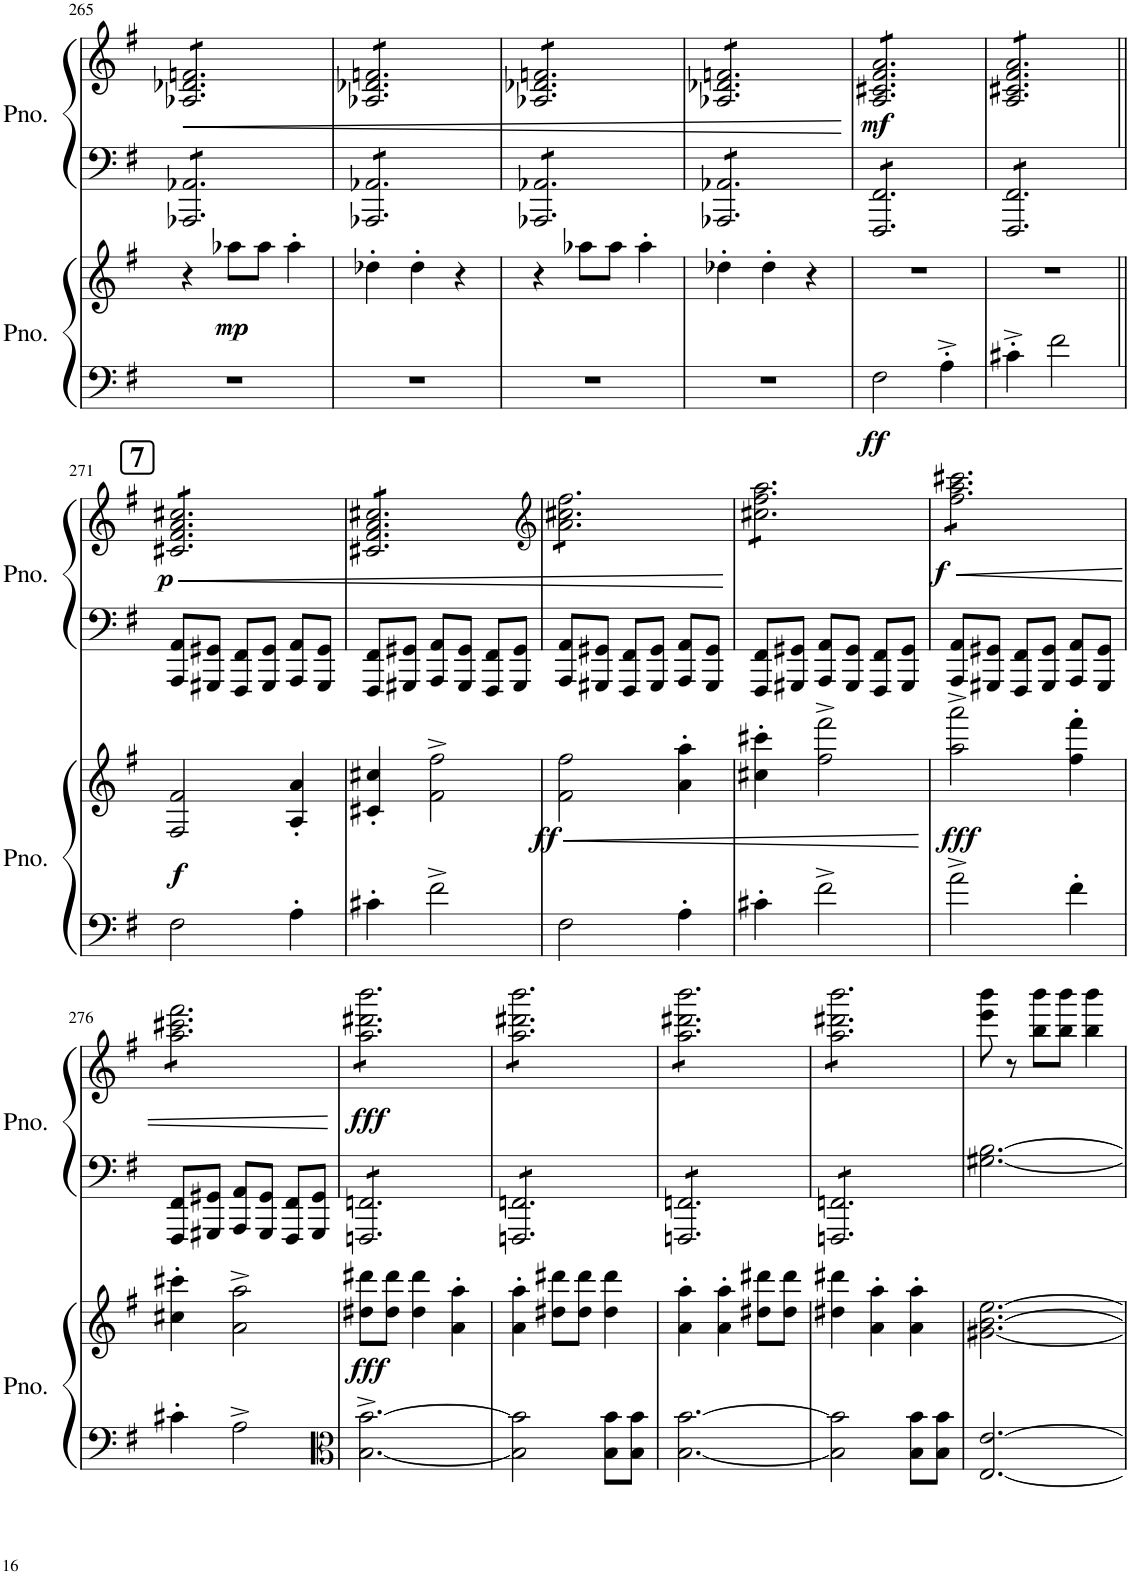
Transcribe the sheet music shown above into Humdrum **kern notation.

**kern	**kern	**dynam	**kern	**kern	**dynam
*part2	*part2	*part2	*part1	*part1	*part1
*staff4	*staff3	*staff3/4	*staff2	*staff1	*staff1/2
*I"Piano	*	*	*I"Piano	*	*
*I'Pno.	*	*	*I'Pno.	*	*
!!LO:PB:g=z
*clefF4	*clefG2	*	*clefF4	*clefG2	*
*k[f#]	*k[f#]	*	*k[f#]	*k[f#]	*
*M3/4	*M3/4	*	*M3/4	*M3/4	*
=265	=265	=265	=265	=265	=265
!	!	!	!	!	!LO:HP:b
*	*	*	*tremolo	*	*
*	*	*	*	*tremolo	*
2.r	4r	.	8AAA-X/ 8AA-X/L	8A-X/ 8d-X/ 8fn/L	<
.	.	.	8AAA-X/ 8AA-X/	8A-X/ 8d-X/ 8fn/	.
!	!	!LO:DY:b	!	!	!
.	8aa-X\L	mp	8AAA-X/ 8AA-X/	8A-X/ 8d-X/ 8fn/	.
.	8aa-\J	.	8AAA-X/ 8AA-X/	8A-X/ 8d-X/ 8fn/	.
.	4aa-'\	.	8AAA-X/ 8AA-X/	8A-X/ 8d-X/ 8fn/	.
.	.	.	8AAA-X/ 8AA-X/J	8A-X/ 8d-X/ 8fn/J	.
=266	=266	=266	=266	=266	=266
2.r	4dd-X'\	.	8AAA-X/ 8AA-X/L	8A-X/ 8d-X/ 8fn/L	.
.	.	.	8AAA-X/ 8AA-X/	8A-X/ 8d-X/ 8fn/	.
.	4dd-'\	.	8AAA-X/ 8AA-X/	8A-X/ 8d-X/ 8fn/	.
.	.	.	8AAA-X/ 8AA-X/	8A-X/ 8d-X/ 8fn/	.
.	4r	.	8AAA-X/ 8AA-X/	8A-X/ 8d-X/ 8fn/	.
.	.	.	8AAA-X/ 8AA-X/J	8A-X/ 8d-X/ 8fn/J	.
=267	=267	=267	=267	=267	=267
2.r	4r	.	8AAA-X/ 8AA-X/L	8A-X/ 8d-X/ 8fn/L	.
.	.	.	8AAA-X/ 8AA-X/	8A-X/ 8d-X/ 8fn/	.
.	8aa-X\L	.	8AAA-X/ 8AA-X/	8A-X/ 8d-X/ 8fn/	.
.	8aa-\J	.	8AAA-X/ 8AA-X/	8A-X/ 8d-X/ 8fn/	.
.	4aa-'\	.	8AAA-X/ 8AA-X/	8A-X/ 8d-X/ 8fn/	.
.	.	.	8AAA-X/ 8AA-X/J	8A-X/ 8d-X/ 8fn/J	.
=268	=268	=268	=268	=268	=268
2.r	4dd-X'\	.	8AAA-X/ 8AA-X/L	8A-X/ 8d-X/ 8fn/L	.
.	.	.	8AAA-X/ 8AA-X/	8A-X/ 8d-X/ 8fn/	.
.	4dd-'\	.	8AAA-X/ 8AA-X/	8A-X/ 8d-X/ 8fn/	.
.	.	.	8AAA-X/ 8AA-X/	8A-X/ 8d-X/ 8fn/	.
.	4r	.	8AAA-X/ 8AA-X/	8A-X/ 8d-X/ 8fn/	.
.	.	.	8AAA-X/ 8AA-X/J	8A-X/ 8d-X/ 8fn/J	.
.	.	.	.	.	[
=269	=269	=269	=269	=269	=269
!	!	!LO:DY:b=2	!	!	!LO:DY:b
2F#^\	2.r	ff	8FFF#/ 8FF#/L	8A/ 8c#X/ 8f#/ 8a/L	mf
.	.	.	8FFF#/ 8FF#/	8A/ 8c#X/ 8f#/ 8a/	.
.	.	.	8FFF#/ 8FF#/	8A/ 8c#X/ 8f#/ 8a/	.
.	.	.	8FFF#/ 8FF#/	8A/ 8c#X/ 8f#/ 8a/	.
4A'^\	.	.	8FFF#/ 8FF#/	8A/ 8c#X/ 8f#/ 8a/	.
.	.	.	8FFF#/ 8FF#/J	8A/ 8c#X/ 8f#/ 8a/J	.
=270	=270	=270	=270	=270	=270
4c#X'^\	2.r	.	8FFF#/ 8FF#/L	8A/ 8c#X/ 8f#/ 8a/L	.
.	.	.	8FFF#/ 8FF#/	8A/ 8c#X/ 8f#/ 8a/	.
2f#^\	.	.	8FFF#/ 8FF#/	8A/ 8c#X/ 8f#/ 8a/	.
.	.	.	8FFF#/ 8FF#/	8A/ 8c#X/ 8f#/ 8a/	.
.	.	.	8FFF#/ 8FF#/	8A/ 8c#X/ 8f#/ 8a/	.
.	.	.	8FFF#/ 8FF#/J	8A/ 8c#X/ 8f#/ 8a/J	.
*	*	*	*Xtremolo	*	*
!!LO:LB:g=z
!!LO:REH:place=s1:a:B:cj:fs=14:t=7
=271||	=271||	=271||	=271||	=271||	=271||
!	!	!LO:DY:b	!	!	!LO:HP:b
!	!	!	!	!	!LO:DY:n=1:b
2F#\	2F#/ 2f#/	f	8AAA/^ 8AA/^L	8c#X/ 8f#/ 8a/ 8cc#X/L	< p
.	.	.	8GGG#X/ 8GG#X/J	8c#X/ 8f#/ 8a/ 8cc#X/	.
.	.	.	8FFF#/ 8FF#/L	8c#X/ 8f#/ 8a/ 8cc#X/	.
.	.	.	8GGG#/ 8GG#/J	8c#X/ 8f#/ 8a/ 8cc#X/	.
4A'\	4A/' 4a/'	.	8AAA/ 8AA/L	8c#X/ 8f#/ 8a/ 8cc#X/	.
.	.	.	8GGG#/ 8GG#/J	8c#X/ 8f#/ 8a/ 8cc#X/J	.
=272	=272	=272	=272	=272	=272
4c#X'\	4c#X/' 4cc#X/'	.	8FFF#/ 8FF#/L	8c#X/ 8f#/ 8a/ 8cc#X/L	.
.	.	.	8GGG#X/ 8GG#X/J	8c#X/ 8f#/ 8a/ 8cc#X/	.
2f#^\	2f#\^ 2ff#\^	.	8AAA/ 8AA/L	8c#X/ 8f#/ 8a/ 8cc#X/	.
.	.	.	8GGG#/ 8GG#/J	8c#X/ 8f#/ 8a/ 8cc#X/	.
.	.	.	8FFF#/ 8FF#/L	8c#X/ 8f#/ 8a/ 8cc#X/	.
.	.	.	8GGG#/ 8GG#/J	8c#X/ 8f#/ 8a/ 8cc#X/J	.
=273	=273	=273	=273	=273	=273
*	*	*	*	*clefG2	*
!	!	!LO:HP:b	!	!	!
!	!	!LO:DY:n=1:b	!	!	!
2F#\	2f#\ 2ff#\	< ff	8AAA/ 8AA/L	8a\ 8cc#X\ 8ff#\L	.
.	.	.	8GGG#X/ 8GG#X/J	8a\ 8cc#X\ 8ff#\	.
.	.	.	8FFF#/ 8FF#/L	8a\ 8cc#X\ 8ff#\	.
.	.	.	8GGG#/ 8GG#/J	8a\ 8cc#X\ 8ff#\	.
4A'\	4a\' 4aa\'	.	8AAA/ 8AA/L	8a\ 8cc#X\ 8ff#\	.
.	.	.	8GGG#/ 8GG#/J	8a\ 8cc#X\ 8ff#\J	.
.	.	.	.	.	[
=274	=274	=274	=274	=274	=274
4c#X'\	4cc#X\' 4ccc#X\'	.	8FFF#/ 8FF#/L	8cc#X\ 8ff#\ 8aa\L	.
.	.	.	8GGG#X/ 8GG#X/J	8cc#X\ 8ff#\ 8aa\	.
2f#^\	2ff#\^ 2fff#\^	.	8AAA/ 8AA/L	8cc#X\ 8ff#\ 8aa\	.
.	.	.	8GGG#/ 8GG#/J	8cc#X\ 8ff#\ 8aa\	.
.	.	.	8FFF#/ 8FF#/L	8cc#X\ 8ff#\ 8aa\	.
.	.	.	8GGG#/ 8GG#/J	8cc#X\ 8ff#\ 8aa\J	.
.	.	[	.	.	.
=275	=275	=275	=275	=275	=275
!	!	!LO:DY:b	!	!	!LO:HP:b
!	!	!	!	!	!LO:DY:n=1:b
2a^\	2aa\^ 2aaa\^	fff	8AAA/ 8AA/L	8ff#\ 8aa\ 8ccc#X\L	< f
.	.	.	8GGG#X/ 8GG#X/J	8ff#\ 8aa\ 8ccc#X\	.
.	.	.	8FFF#/ 8FF#/L	8ff#\ 8aa\ 8ccc#X\	.
.	.	.	8GGG#/ 8GG#/J	8ff#\ 8aa\ 8ccc#X\	.
4f#'\	4ff#\' 4fff#\'	.	8AAA/ 8AA/L	8ff#\ 8aa\ 8ccc#X\	.
.	.	.	8GGG#/ 8GG#/J	8ff#\ 8aa\ 8ccc#X\J	.
!!LO:LB:g=z
=276	=276	=276	=276	=276	=276
4c#X'\	4cc#X\' 4ccc#X\'	.	8FFF#/ 8FF#/L	8aa\ 8ccc#X\ 8fff#\L	.
.	.	.	8GGG#X/ 8GG#X/J	8aa\ 8ccc#X\ 8fff#\	.
2A^\	2a\^ 2aa\^	.	8AAA/ 8AA/L	8aa\ 8ccc#X\ 8fff#\	.
.	.	.	8GGG#/ 8GG#/J	8aa\ 8ccc#X\ 8fff#\	.
.	.	.	8FFF#/ 8FF#/L	8aa\ 8ccc#X\ 8fff#\	.
.	.	.	8GGG#/ 8GG#/J	8aa\ 8ccc#X\ 8fff#\J	.
.	.	.	.	.	[
=277	=277	=277	=277	=277	=277
*clefC3	*	*	*	*	*
!	!	!LO:DY:b	!	!	!LO:DY:b
*	*	*	*tremolo	*	*
[2.B\^ [2.b\^	8dd#X\ 8ddd#X\L	fff	8FFFn/ 8FFn/L	8aa\ 8ddd#X\ 8bbb\L	fff
.	8dd#\ 8ddd#\J	.	8FFFn/ 8FFn/	8aa\ 8ddd#X\ 8bbb\	.
.	4dd#\ 4ddd#\	.	8FFFn/ 8FFn/	8aa\ 8ddd#X\ 8bbb\	.
.	.	.	8FFFn/ 8FFn/	8aa\ 8ddd#X\ 8bbb\	.
.	4a\' 4aa\'	.	8FFFn/ 8FFn/	8aa\ 8ddd#X\ 8bbb\	.
.	.	.	8FFFn/ 8FFn/J	8aa\ 8ddd#X\ 8bbb\J	.
=278	=278	=278	=278	=278	=278
2B\] 2b\]	4a\' 4aa\'	.	8FFFn/ 8FFn/L	8aa\ 8ddd#X\ 8bbb\L	.
.	.	.	8FFFn/ 8FFn/	8aa\ 8ddd#X\ 8bbb\	.
.	8dd#X\ 8ddd#X\L	.	8FFFn/ 8FFn/	8aa\ 8ddd#X\ 8bbb\	.
.	8dd#\ 8ddd#\J	.	8FFFn/ 8FFn/	8aa\ 8ddd#X\ 8bbb\	.
8B\^ 8b\^L	4dd#\ 4ddd#\	.	8FFFn/ 8FFn/	8aa\ 8ddd#X\ 8bbb\	.
8B\^ 8b\^J	.	.	8FFFn/ 8FFn/J	8aa\ 8ddd#X\ 8bbb\J	.
=279	=279	=279	=279	=279	=279
[2.B\^ [2.b\^	4a\' 4aa\'	.	8FFFn/ 8FFn/L	8aa\ 8ddd#X\ 8bbb\L	.
.	.	.	8FFFn/ 8FFn/	8aa\ 8ddd#X\ 8bbb\	.
.	4a\' 4aa\'	.	8FFFn/ 8FFn/	8aa\ 8ddd#X\ 8bbb\	.
.	.	.	8FFFn/ 8FFn/	8aa\ 8ddd#X\ 8bbb\	.
.	8dd#X\ 8ddd#X\L	.	8FFFn/ 8FFn/	8aa\ 8ddd#X\ 8bbb\	.
.	8dd#\ 8ddd#\J	.	8FFFn/ 8FFn/J	8aa\ 8ddd#X\ 8bbb\J	.
=280	=280	=280	=280	=280	=280
2B\] 2b\]	4dd#X\ 4ddd#X\	.	8FFFn/ 8FFn/L	8aa\ 8ddd#X\ 8bbb\L	.
.	.	.	8FFFn/ 8FFn/	8aa\ 8ddd#X\ 8bbb\	.
.	4a\' 4aa\'	.	8FFFn/ 8FFn/	8aa\ 8ddd#X\ 8bbb\	.
.	.	.	8FFFn/ 8FFn/	8aa\ 8ddd#X\ 8bbb\	.
8B\ 8b\L	4a\' 4aa\'	.	8FFFn/ 8FFn/	8aa\ 8ddd#X\ 8bbb\	.
8B\ 8b\J	.	.	8FFFn/ 8FFn/J	8aa\ 8ddd#X\ 8bbb\J	.
*	*	*	*	*Xtremolo	*
*	*	*	*Xtremolo	*	*
=281	=281	=281	=281	=281	=281
[2.E/^ [2.e/^	[2.g#X\ [2.b\ [2.ee\	.	[2.G#X\ [2.B\	8eee\ 8bbb\	.
.	.	.	.	8r	.
.	.	.	.	8bb\^ 8bbb\^L	.
.	.	.	.	8bb\^ 8bbb\^J	.
.	.	.	.	4bb\^ 4bbb\^	.
=	=	=	=	=	=
*-	*-	*-	*-	*-	*-
